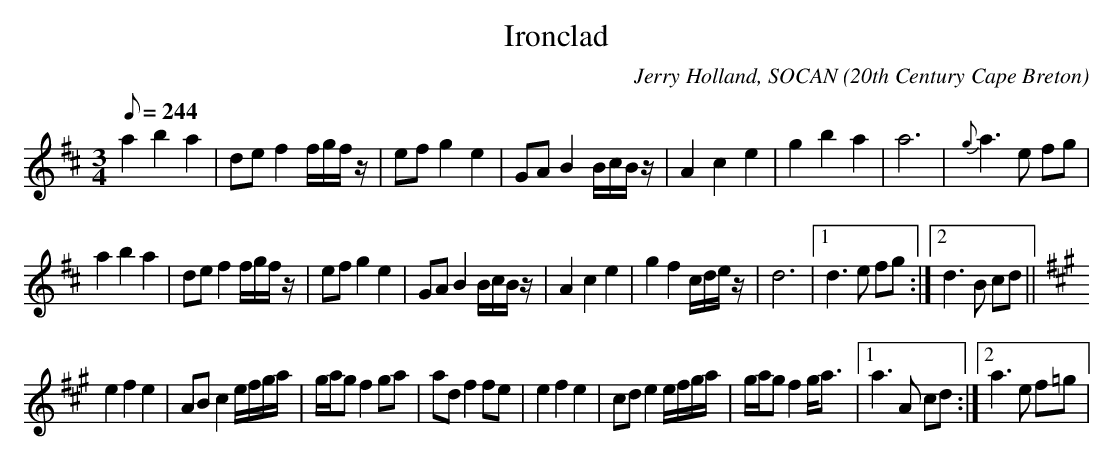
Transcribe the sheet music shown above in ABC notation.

X:1
T:Ironclad
C:Jerry Holland, SOCAN
O:20th Century Cape Breton
L:1/8
Q:244
M:3/4
K:D
a2 b2 a2|de f2 f/g/f/ z/|ef g2 e2|GA B2 B/c/B/ z/|A2 c2 e2|g2 b2 a2|a6|{g}a3 e fg|
a2 b2 a2|de f2 f/g/f/ z/|ef g2 e2|GA B2 B/c/B/ z/|A2 c2 e2|g2 f2 c/d/e/ z/|d6|1d3 e fg:|2d3 B cd||
K:A
e2 f2 e2|AB c2 e/f/g/a/|g/a/g f2 ga|ad f2 fe|e2 f2 e2|cd e2 e/f/g/a/|g/a/g f2 g<a|1a3 A cd:|2a3 e f=g|
